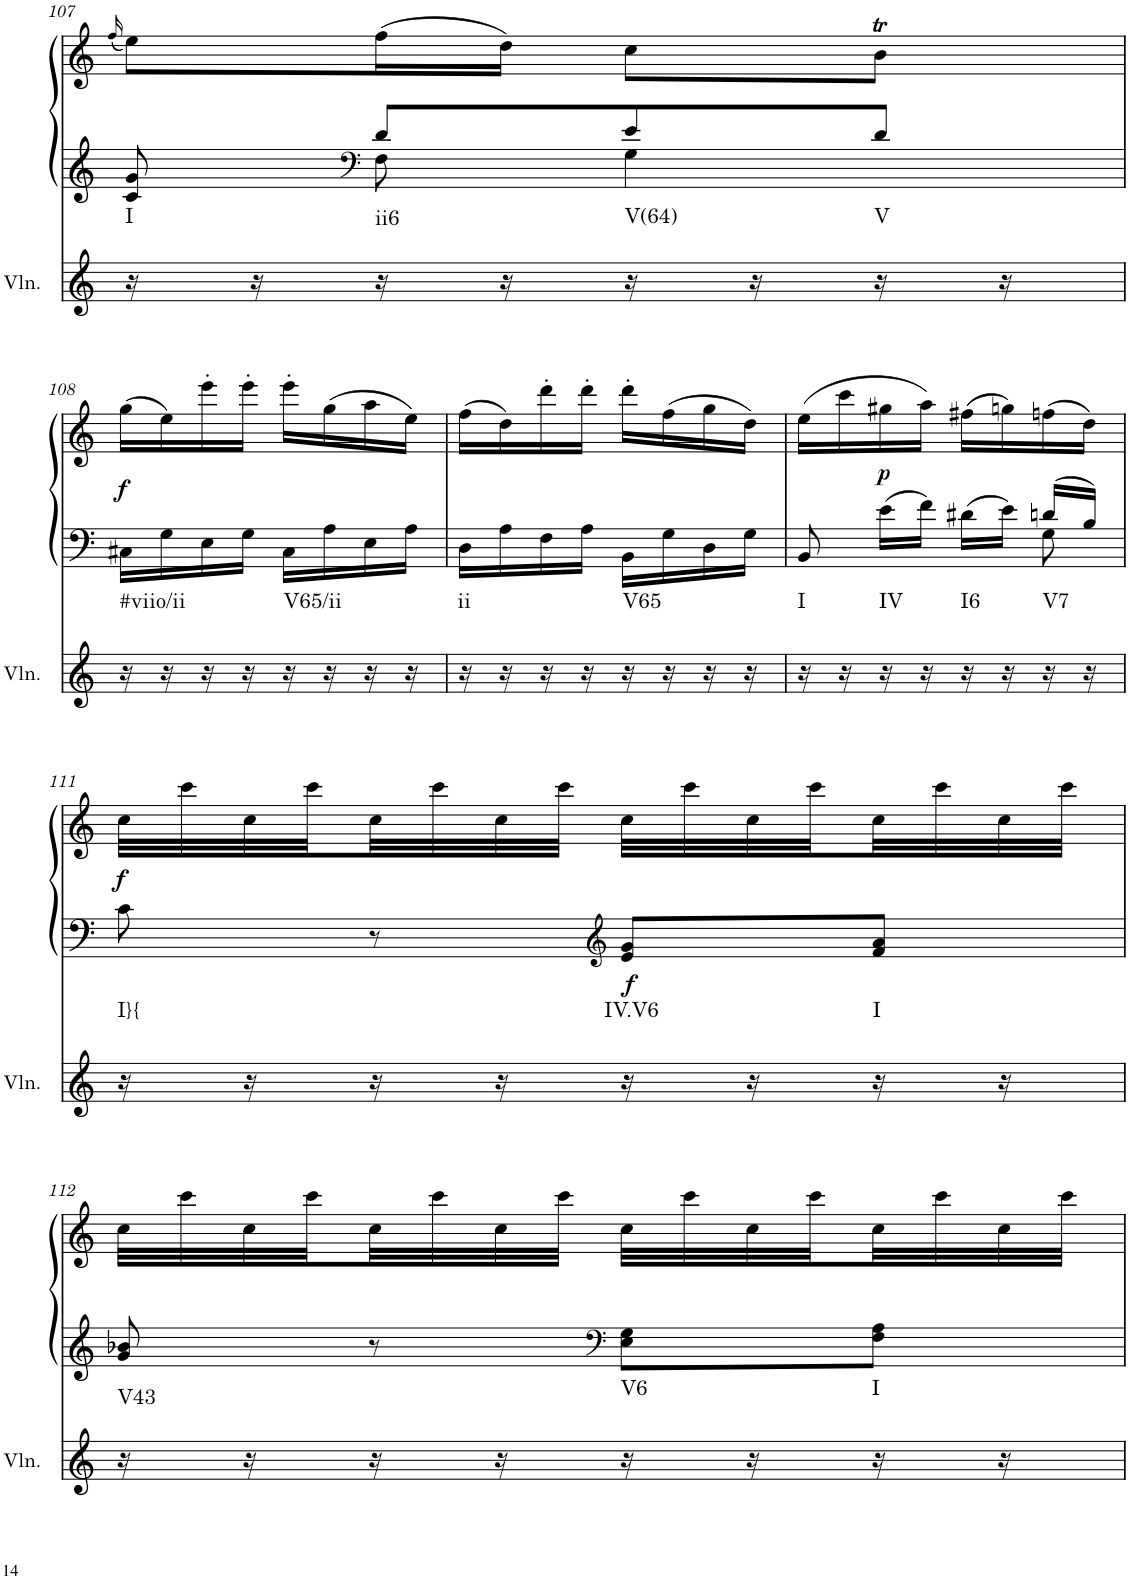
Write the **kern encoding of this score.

**kern	**harte	**kern	**kern	**dynam
*part2	*part2	*part1	*part1	*part1
*staff3	*	*staff2	*staff1	*staff1/2
*I"Violin	*	*I"Klavier linke Hand	*	*
*I'Vln.	*	*	*	*
!!LO:PB:g=z
*clefG2	*	*clefG2	*clefG2	*
*k[]	*	*k[]	*k[]	*
*M2/4	*	*M2/4	*M2/4	*
=107	=107	=107	=107	=107
.	.	.	(16qff/	.
*	*	*^	*	*
!	!LO:H:kt=I	!	!	!	!
16r	N	8c/ 8g/	8ryy	8ee\L)	.
16r	.	.	.	.	.
*	*	*clefF4	*	*	*
!	!LO:H:kt=ii6	!	!	!	!
16r	N	8d/L	8F\	(16ff\L	.
16r	.	.	.	16dd\JJ)	.
!	!LO:H:kt=V(64)	!	!	!	!
16r	N	8e/	4G\	8cc\L	.
16r	.	.	.	.	.
!	!LO:H:kt=V	!	!	!	!
16r	N	8d/J	.	8bt\J	.
16r	.	.	.	.	.
*	*	*v	*v	*	*
!!LO:LB:g=z
=108	=108	=108	=108	=108
!	!LO:H:kt=#viio/ii	!	!	!LO:DY:b
16r	N	16C#X\LL	(16gg\LL	f
16r	.	16G\	16ee\)	.
16r	.	16E\	16eee'\	.
16r	.	16G\JJ	16eee'\JJ	.
!	!LO:H:kt=V65/ii	!	!	!
16r	N	16C#\LL	16eee'\LL	.
16r	.	16A\	(16gg\	.
16r	.	16E\	16aa\	.
16r	.	16A\JJ	16ee\JJ)	.
=109	=109	=109	=109	=109
!	!LO:H:kt=ii	!	!	!
16r	N	16D\LL	(16ff\LL	.
16r	.	16A\	16dd\)	.
16r	.	16F\	16ddd'\	.
16r	.	16A\JJ	16ddd'\JJ	.
!	!LO:H:kt=V65	!	!	!
16r	N	16BB\LL	16ddd'\LL	.
16r	.	16G\	(16ff\	.
16r	.	16D\	16gg\	.
16r	.	16G\JJ	16dd\JJ)	.
=110	=110	=110	=110	=110
*	*	*^	*	*
!	!LO:H:kt=I	!	!	!	!
16r	N	8BB/	4.ryy	(16ee\LL	.
16r	.	.	.	16ccc\	.
!	!LO:H:kt=IV	!	!	!	!LO:DY:b
16r	N	16e\LL	.	16gg#X\	p
16r	.	16f\JJ	.	16aa\JJ)	.
!	!LO:H:kt=I6	!	!	!	!
16r	N	16d#X\LL	.	(16ff#X\LL	.
16r	.	16e\JJ	.	16ggn\)	.
!	!LO:H:kt=V7	!	!	!	!
16r	N	16dn/LL	8G\	(16ffn\	.
16r	.	16B/JJ	.	16dd\JJ)	.
*	*	*v	*v	*	*
!!LO:LB:g=z
=111	=111	=111	=111	=111
!	!LO:H:kt=I}{	!	!	!LO:DY:b
16r	N	8c\	32cc\LLL	f
.	.	.	32ccc\	.
16r	.	.	32cc\	.
.	.	.	32ccc\	.
16r	.	8r	32cc\	.
.	.	.	32ccc\	.
16r	.	.	32cc\	.
.	.	.	32ccc\JJJ	.
*	*	*clefG2	*	*
!	!LO:H:kt=IV.V6	!	!	!LO:DY:b=2
16r	N	8e/ 8g/L	32cc\LLL	f
.	.	.	32ccc\	.
16r	.	.	32cc\	.
.	.	.	32ccc\	.
!	!LO:H:kt=I	!	!	!
16r	N	8f/ 8a/J	32cc\	.
.	.	.	32ccc\	.
16r	.	.	32cc\	.
.	.	.	32ccc\JJJ	.
!!LO:LB:g=z
=112	=112	=112	=112	=112
!	!LO:H:kt=V43	!	!	!
16r	N	8g/ 8b-X/	32cc\LLL	.
.	.	.	32ccc\	.
16r	.	.	32cc\	.
.	.	.	32ccc\	.
16r	.	8r	32cc\	.
.	.	.	32ccc\	.
16r	.	.	32cc\	.
.	.	.	32ccc\JJJ	.
*	*	*clefF4	*	*
!	!LO:H:kt=V6	!	!	!
16r	N	8E\ 8G\L	32cc\LLL	.
.	.	.	32ccc\	.
16r	.	.	32cc\	.
.	.	.	32ccc\	.
!	!LO:H:kt=I	!	!	!
16r	N	8F\ 8A\J	32cc\	.
.	.	.	32ccc\	.
16r	.	.	32cc\	.
.	.	.	32ccc\JJJ	.
=	=	=	=	=
*-	*-	*-	*-	*-
